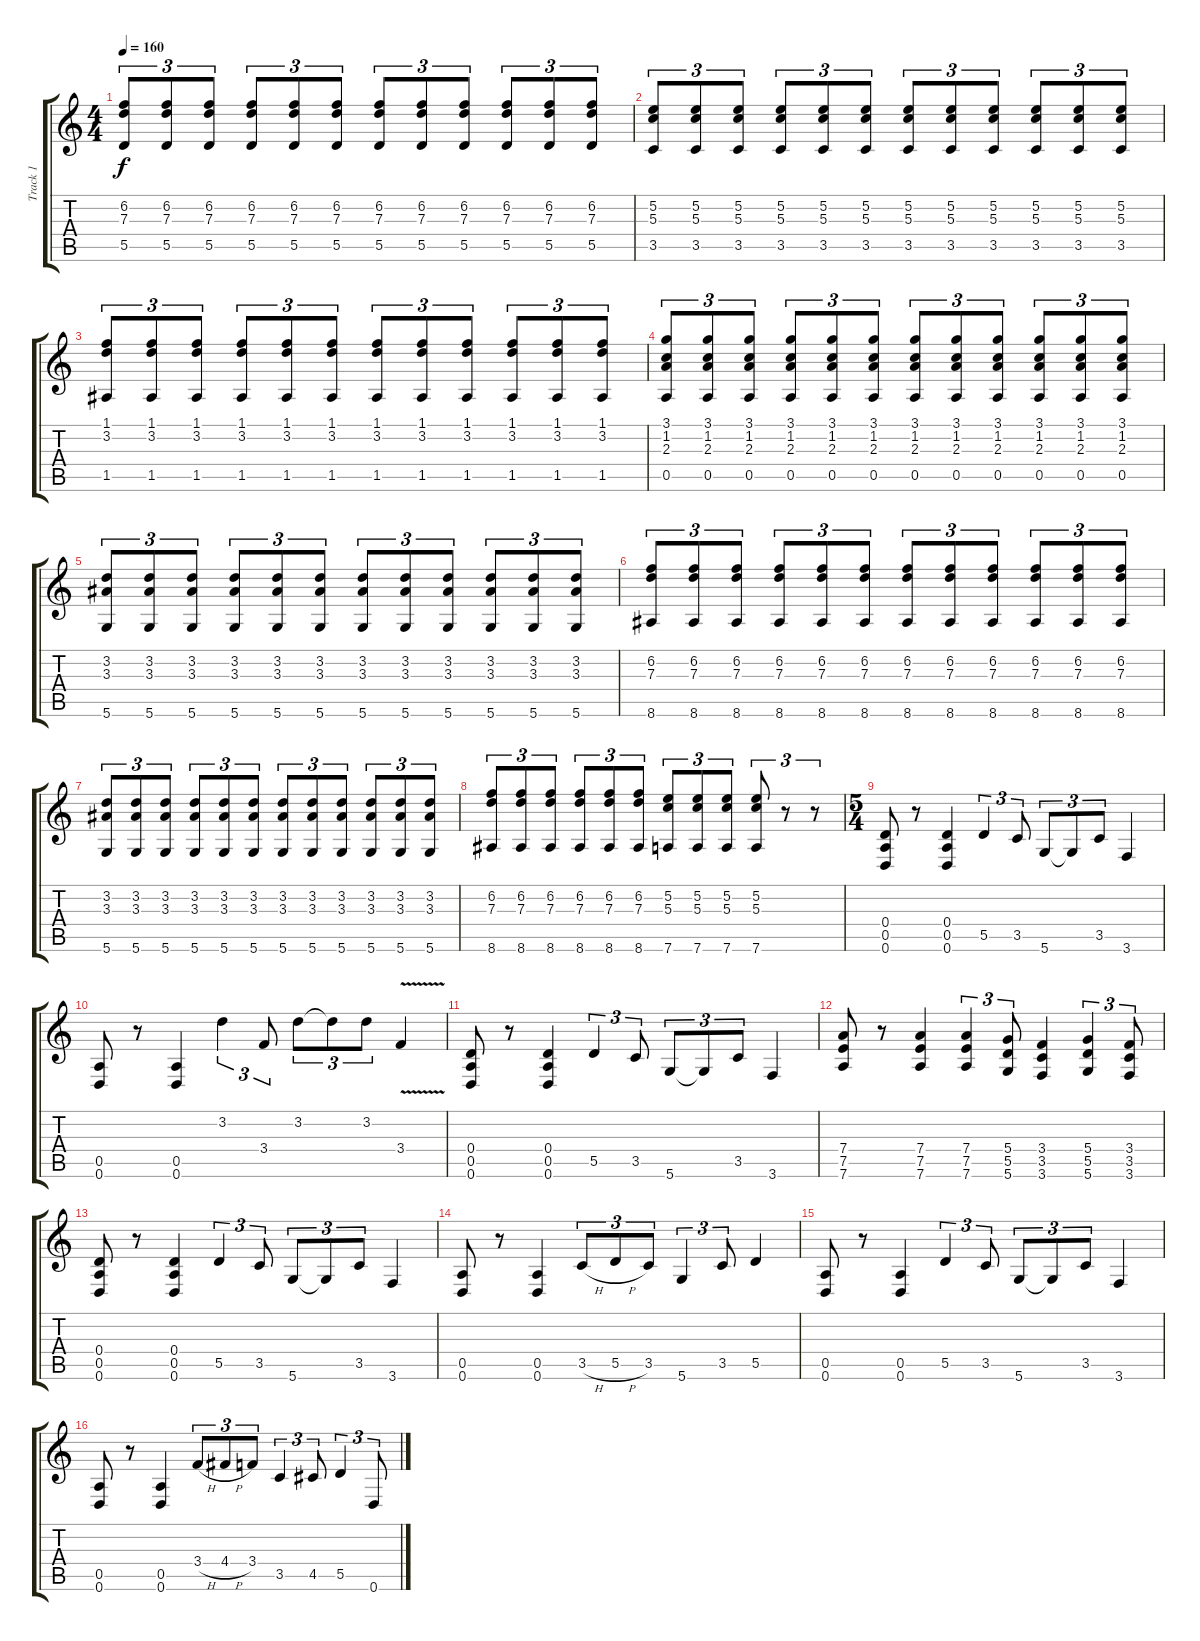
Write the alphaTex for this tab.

\track ("Track 1" "Track 1") {instrument distortionguitar}
\staff {score tabs}
\tuning (E4 B3 G3 D3 A2 D2) {hide}
\ts (4 4)
\tempo 160
\clef g2
\ks c
(6.2 7.3 5.5).8{tu (3 2) dy f} (6.2 7.3 5.5).8{tu (3 2)} (6.2 7.3 5.5).8{tu (3 2)} (6.2 7.3 5.5).8{tu (3 2)} (6.2 7.3 5.5).8{tu (3 2)} (6.2 7.3 5.5).8{tu (3 2)} (6.2 7.3 5.5).8{tu (3 2)} (6.2 7.3 5.5).8{tu (3 2)} (6.2 7.3 5.5).8{tu (3 2)} (6.2 7.3 5.5).8{tu (3 2)} (6.2 7.3 5.5).8{tu (3 2)} (6.2 7.3 5.5).8{tu (3 2)} |
(5.2 5.3 3.5).8{tu (3 2)} (5.2 5.3 3.5).8{tu (3 2)} (5.2 5.3 3.5).8{tu (3 2)} (5.2 5.3 3.5).8{tu (3 2)} (5.2 5.3 3.5).8{tu (3 2)} (5.2 5.3 3.5).8{tu (3 2)} (5.2 5.3 3.5).8{tu (3 2)} (5.2 5.3 3.5).8{tu (3 2)} (5.2 5.3 3.5).8{tu (3 2)} (5.2 5.3 3.5).8{tu (3 2)} (5.2 5.3 3.5).8{tu (3 2)} (5.2 5.3 3.5).8{tu (3 2)} |
(1.1 3.2 1.5).8{tu (3 2)} (1.1 3.2 1.5).8{tu (3 2)} (1.1 3.2 1.5).8{tu (3 2)} (1.1 3.2 1.5).8{tu (3 2)} (1.1 3.2 1.5).8{tu (3 2)} (1.1 3.2 1.5).8{tu (3 2)} (1.1 3.2 1.5).8{tu (3 2)} (1.1 3.2 1.5).8{tu (3 2)} (1.1 3.2 1.5).8{tu (3 2)} (1.1 3.2 1.5).8{tu (3 2)} (1.1 3.2 1.5).8{tu (3 2)} (1.1 3.2 1.5).8{tu (3 2)} |
(3.1 1.2 2.3 0.5).8{tu (3 2)} (3.1 1.2 2.3 0.5).8{tu (3 2)} (3.1 1.2 2.3 0.5).8{tu (3 2)} (3.1 1.2 2.3 0.5).8{tu (3 2)} (3.1 1.2 2.3 0.5).8{tu (3 2)} (3.1 1.2 2.3 0.5).8{tu (3 2)} (3.1 1.2 2.3 0.5).8{tu (3 2)} (3.1 1.2 2.3 0.5).8{tu (3 2)} (3.1 1.2 2.3 0.5).8{tu (3 2)} (3.1 1.2 2.3 0.5).8{tu (3 2)} (3.1 1.2 2.3 0.5).8{tu (3 2)} (3.1 1.2 2.3 0.5).8{tu (3 2)} |
(3.2 3.3 5.6).8{tu (3 2)} (3.2 3.3 5.6).8{tu (3 2)} (3.2 3.3 5.6).8{tu (3 2)} (3.2 3.3 5.6).8{tu (3 2)} (3.2 3.3 5.6).8{tu (3 2)} (3.2 3.3 5.6).8{tu (3 2)} (3.2 3.3 5.6).8{tu (3 2)} (3.2 3.3 5.6).8{tu (3 2)} (3.2 3.3 5.6).8{tu (3 2)} (3.2 3.3 5.6).8{tu (3 2)} (3.2 3.3 5.6).8{tu (3 2)} (3.2 3.3 5.6).8{tu (3 2)} |
(6.2 7.3 8.6).8{tu (3 2)} (6.2 7.3 8.6).8{tu (3 2)} (6.2 7.3 8.6).8{tu (3 2)} (6.2 7.3 8.6).8{tu (3 2)} (6.2 7.3 8.6).8{tu (3 2)} (6.2 7.3 8.6).8{tu (3 2)} (6.2 7.3 8.6).8{tu (3 2)} (6.2 7.3 8.6).8{tu (3 2)} (6.2 7.3 8.6).8{tu (3 2)} (6.2 7.3 8.6).8{tu (3 2)} (6.2 7.3 8.6).8{tu (3 2)} (6.2 7.3 8.6).8{tu (3 2)} |
(3.2 3.3 5.6).8{tu (3 2)} (3.2 3.3 5.6).8{tu (3 2)} (3.2 3.3 5.6).8{tu (3 2)} (3.2 3.3 5.6).8{tu (3 2)} (3.2 3.3 5.6).8{tu (3 2)} (3.2 3.3 5.6).8{tu (3 2)} (3.2 3.3 5.6).8{tu (3 2)} (3.2 3.3 5.6).8{tu (3 2)} (3.2 3.3 5.6).8{tu (3 2)} (3.2 3.3 5.6).8{tu (3 2)} (3.2 3.3 5.6).8{tu (3 2)} (3.2 3.3 5.6).8{tu (3 2)} |
(6.2 7.3 8.6).8{tu (3 2)} (6.2 7.3 8.6).8{tu (3 2)} (6.2 7.3 8.6).8{tu (3 2)} (6.2 7.3 8.6).8{tu (3 2)} (6.2 7.3 8.6).8{tu (3 2)} (6.2 7.3 8.6).8{tu (3 2)} (5.2 5.3 7.6).8{tu (3 2)} (5.2 5.3 7.6).8{tu (3 2)} (5.2 5.3 7.6).8{tu (3 2)} (5.2 5.3 7.6).8{tu (3 2)} r.8{tu (3 2)} r.8{tu (3 2)} |
\ts (5 4)
(0.4 0.5 0.6).8 r.8 (0.4 0.5 0.6).4 5.5.4{tu (3 2)} 3.5.8{tu (3 2)} 5.6.8{tu (3 2)} 5.6{t}.8{tu (3 2)} 3.5.8{tu (3 2)} 3.6.4 |
(0.5 0.6).8 r.8 (0.5 0.6).4 3.2.4{tu (3 2)} 3.4.8{tu (3 2)} 3.2.8{tu (3 2)} 3.2{t}.8{tu (3 2)} 3.2.8{tu (3 2)} 3.4{v}.4 |
(0.4 0.5 0.6).8 r.8 (0.4 0.5 0.6).4 5.5.4{tu (3 2)} 3.5.8{tu (3 2)} 5.6.8{tu (3 2)} 5.6{t}.8{tu (3 2)} 3.5.8{tu (3 2)} 3.6.4 |
(7.4 7.5 7.6).8 r.8 (7.4 7.5 7.6).4 (7.4 7.5 7.6).4{tu (3 2)} (5.4 5.5 5.6).8{tu (3 2)} (3.4 3.5 3.6).4 (5.4 5.5 5.6).4{tu (3 2)} (3.4 3.5 3.6).8{tu (3 2)} |
(0.4 0.5 0.6).8 r.8 (0.4 0.5 0.6).4 5.5.4{tu (3 2)} 3.5.8{tu (3 2)} 5.6.8{tu (3 2)} 5.6{t}.8{tu (3 2)} 3.5.8{tu (3 2)} 3.6.4 |
(0.5 0.6).8 r.8 (0.5 0.6).4 3.5{h}.8{tu (3 2)} 5.5{h}.8{tu (3 2)} 3.5.8{tu (3 2)} 5.6.4{tu (3 2)} 3.5.8{tu (3 2)} 5.5.4 |
(0.5 0.6).8 r.8 (0.5 0.6).4 5.5.4{tu (3 2)} 3.5.8{tu (3 2)} 5.6.8{tu (3 2)} 5.6{t}.8{tu (3 2)} 3.5.8{tu (3 2)} 3.6.4 |
(0.5 0.6).8 r.8 (0.5 0.6).4 3.4{h}.8{tu (3 2)} 4.4{h}.8{tu (3 2)} 3.4.8{tu (3 2)} 3.5.4{tu (3 2)} 4.5.8{tu (3 2)} 5.5.4{tu (3 2)} 0.6.8{tu (3 2)}
